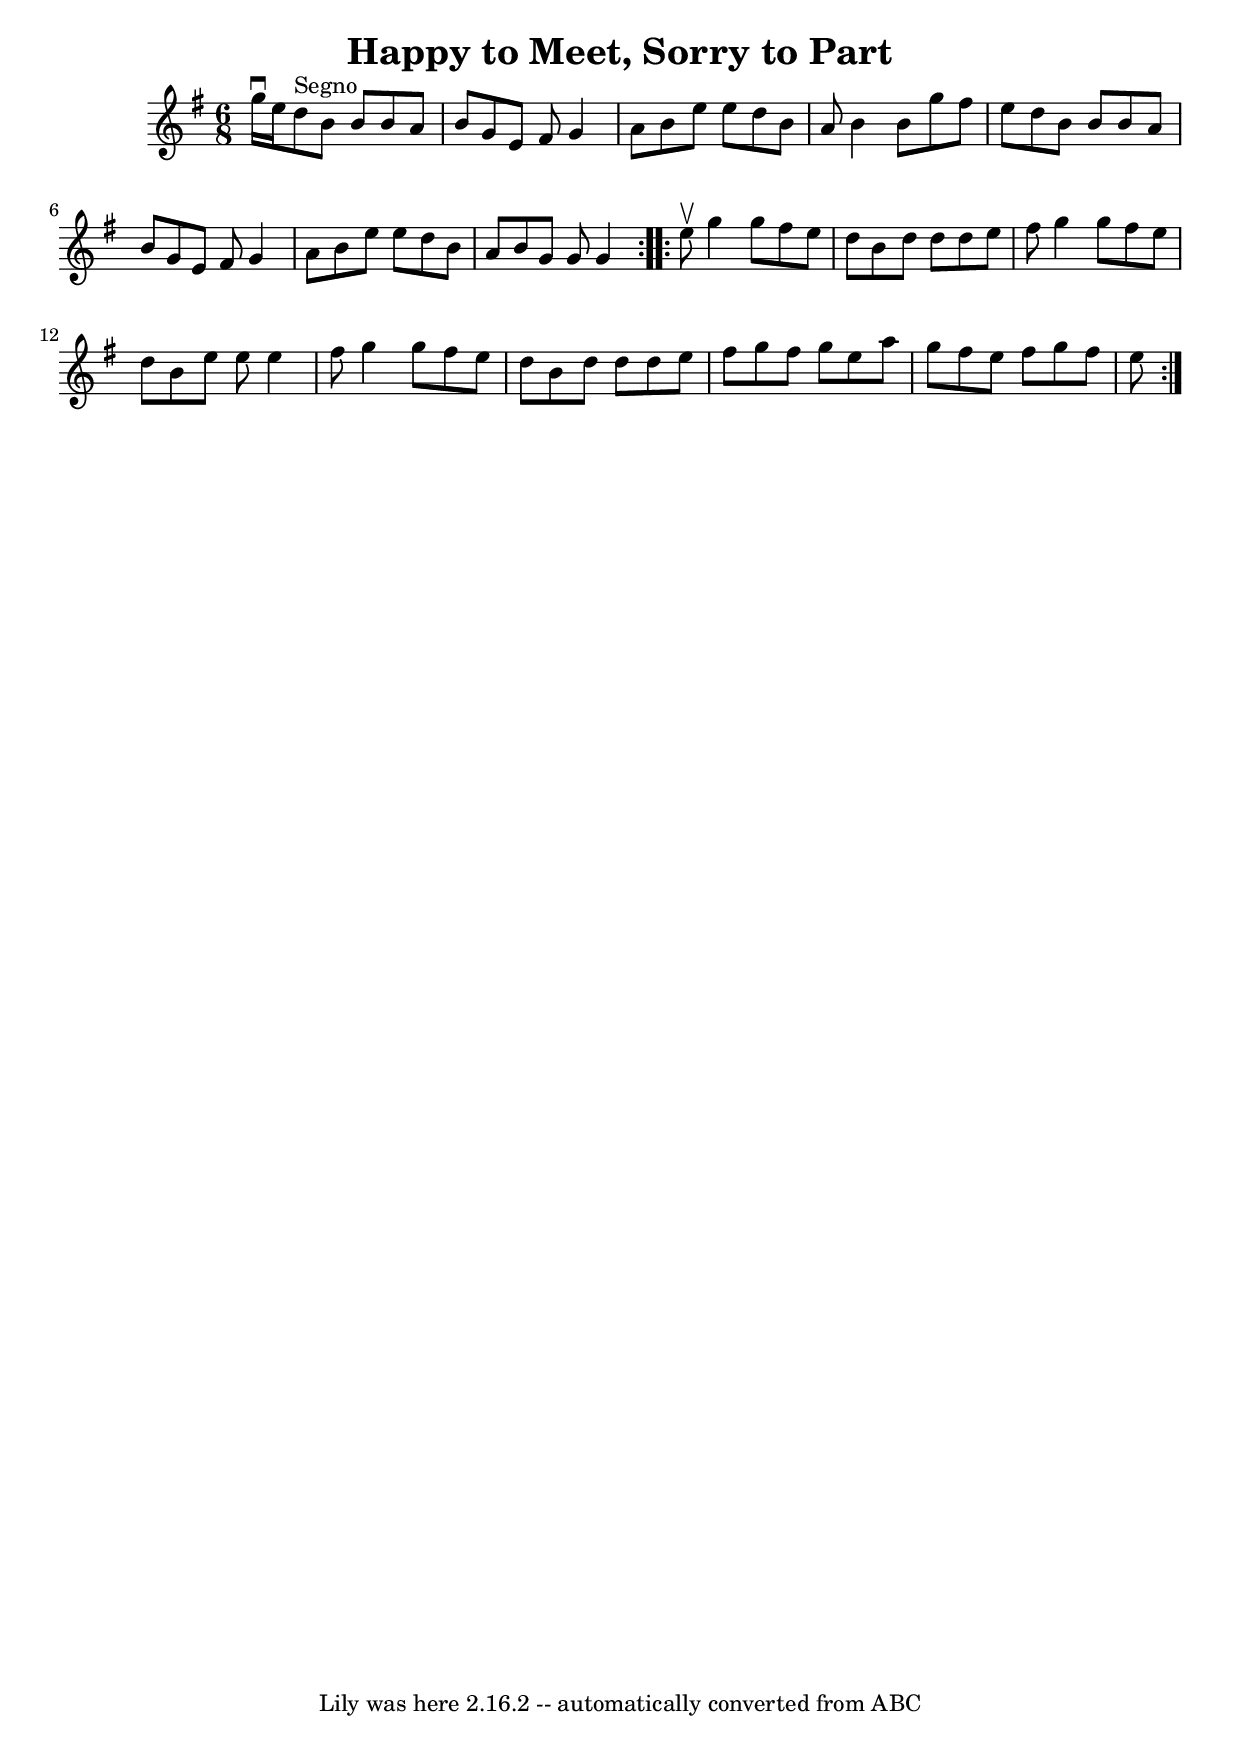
\version "2.16.2"
\include "Mammoth.ily"
\header {
  %% book = "Ryan's Mammoth Collection"
 crossRefNumber = "1"
 footnotes = "\\\\83 427"
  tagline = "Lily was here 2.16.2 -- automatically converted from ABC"
  title = "Happy to Meet, Sorry to Part"

}
voicedefault =  {



  \repeat volta 2 {

    \time 6/8 
    \key g \major g''16^\downbow e''16     |
 d''8^"Segno" b'8 b'8 b'8 a'8 b'8     |
 g'8 e'8 fs'8 g'4 a'8     |
 b'8 e''8 e''8 d''8 b'8 a'8    |
 b'4 b'8 g''8 fs''8 e''8     |
 d''8 b'8 b'8 b'8 a'8 b'8     |
 g'8 e'8 fs'8 g'4 a'8    |
 b'8 e''8 e''8 d''8 b'8 a'8     |
 b'8 g'8 g'8 g'4  
  }    
  
  \repeat volta 2 { e''8^\upbow  |
 g''4 g''8 fs''8 e''8 d''8     |
 b'8 d''8 d''8 d''8 e''8 fs''8    |
 g''4 g''8 fs''8 e''8 d''8     |
 b'8 e''8 e''8 e''4 fs''8     |
 g''4 g''8 fs''8 e''8 d''8     |
 b'8 d''8 d''8 d''8 e''8 fs''8    |
 g''8 fs''8 g''8 e''8 a''8 g''8     |
 fs''8 e''8 fs''8   
 g''8 fs''8 e''8      
  }   

}

\score{
  <<

    \context Staff="default"
    {
      \voicedefault 
      
    }

  >>
  \layout {
    
  }
  \midi {
  }

}
